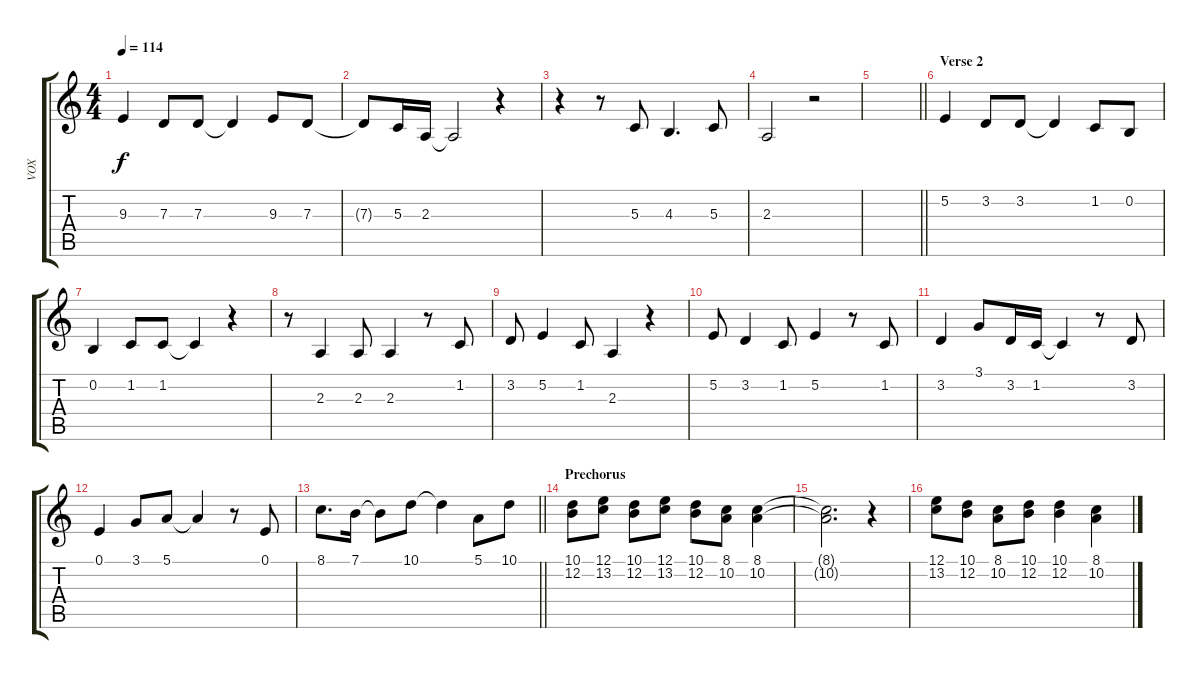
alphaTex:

\track ("VOX" "VOX") {instrument lead1square}
\staff {score tabs}
\tuning (E4 B3 G3 D3 A2 E2) {hide}
\ts (4 4)
\tempo 114
\clef g2
\ks aminor
9.3.4{dy f} 7.3.8 7.3.8 7.3{t}.4 9.3.8 7.3.8 |
\ks c
7.3{t}.8 5.3.16 2.3.16 2.3{t}.2 r.4 |
r.4 r.8 5.3.8 4.3.4{d} 5.3.8 |
2.3.2 r.2 |
\barLineRight lightlight
|
\section ("" "Verse 2")
5.2.4 3.2.8 3.2.8 3.2{t}.4 1.2.8 0.2.8 |
0.2.4 1.2.8 1.2.8 1.2{t}.4 r.4 |
r.8 2.3.4 2.3.8 2.3.4 r.8 1.2.8 |
3.2.8 5.2.4 1.2.8 2.3.4 r.4 |
5.2.8 3.2.4 1.2.8 5.2.4 r.8 1.2.8 |
3.2.4 3.1.8 3.2.16 1.2.16 1.2{t}.4 r.8 3.2.8 |
0.1.4 3.1.8 5.1.8 5.1{t}.4 r.8 0.1.8 |
\barLineRight lightlight
8.1.8{d} 7.1.16 7.1{t}.8 10.1.8 10.1{t}.4 5.1.8 10.1.8 |
\section ("" "Prechorus")
(10.1 12.2).8 (12.1 13.2).8 (10.1 12.2).8 (12.1 13.2).8 (10.1 12.2).8 (8.1 10.2).8 (8.1 10.2).4 |
(8.1{t} 10.2{t}).2{d} r.4 |
(12.1 13.2).8 (10.1 12.2).8 (8.1 10.2).8 (10.1 12.2).8 (10.1 12.2).4 (8.1 10.2).4
